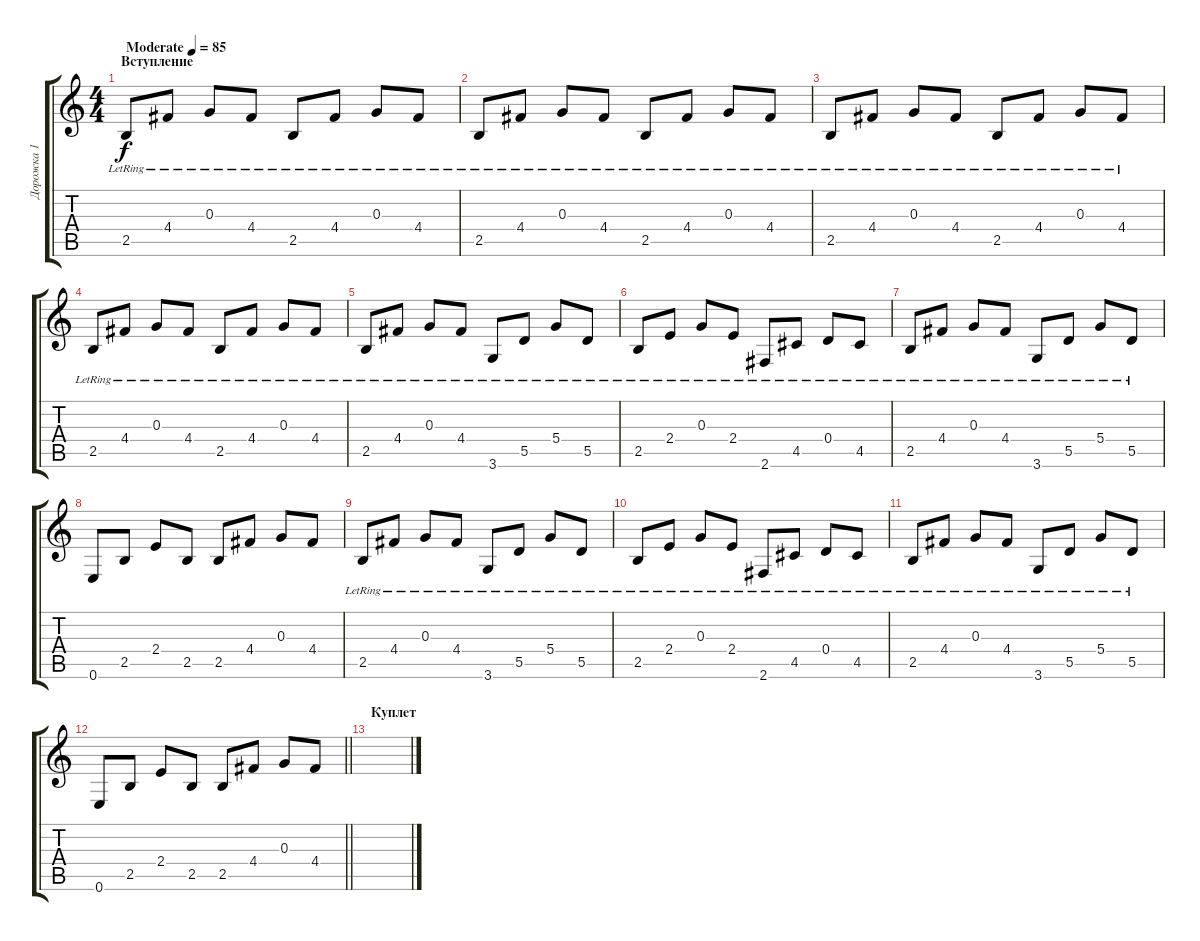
\track ("Дорожка 1" "Дорожка 1") {instrument distortionguitar}
\staff {score tabs}
\tuning (E4 B3 G3 D3 A2 E2) {hide}
\ts (4 4)
\section ("" "Вступление")
\tempo (85 "Moderate")
\clef g2
\ks c
2.5{lr}.8{dy f instrument acousticguitarsteel} 4.4{lr}.8 0.3{lr}.8 4.4{lr}.8 2.5{lr}.8 4.4{lr}.8 0.3{lr}.8 4.4{lr}.8 |
2.5{lr}.8 4.4{lr}.8 0.3{lr}.8 4.4{lr}.8 2.5{lr}.8 4.4{lr}.8 0.3{lr}.8 4.4{lr}.8 |
2.5{lr}.8 4.4{lr}.8 0.3{lr}.8 4.4{lr}.8 2.5{lr}.8 4.4{lr}.8 0.3{lr}.8 4.4{lr}.8 |
2.5{lr}.8 4.4{lr}.8 0.3{lr}.8 4.4{lr}.8 2.5{lr}.8 4.4{lr}.8 0.3{lr}.8 4.4{lr}.8 |
2.5{lr}.8 4.4{lr}.8 0.3{lr}.8 4.4{lr}.8 3.6{lr}.8 5.5{lr}.8 5.4{lr}.8 5.5{lr}.8 |
2.5{lr}.8 2.4{lr}.8 0.3{lr}.8 2.4{lr}.8 2.6{lr}.8 4.5{lr}.8 0.4{lr}.8 4.5{lr}.8 |
2.5{lr}.8 4.4{lr}.8 0.3{lr}.8 4.4{lr}.8 3.6{lr}.8 5.5{lr}.8 5.4{lr}.8 5.5{lr}.8 |
0.6.8 2.5.8 2.4.8 2.5.8 2.5.8 4.4.8 0.3.8 4.4.8 |
2.5{lr}.8 4.4{lr}.8 0.3{lr}.8 4.4{lr}.8 3.6{lr}.8 5.5{lr}.8 5.4{lr}.8 5.5{lr}.8 |
2.5{lr}.8 2.4{lr}.8 0.3{lr}.8 2.4{lr}.8 2.6{lr}.8 4.5{lr}.8 0.4{lr}.8 4.5{lr}.8 |
2.5{lr}.8 4.4{lr}.8 0.3{lr}.8 4.4{lr}.8 3.6{lr}.8 5.5{lr}.8 5.4{lr}.8 5.5{lr}.8 |
\barLineRight lightlight
0.6.8 2.5.8 2.4.8 2.5.8 2.5.8 4.4.8 0.3.8 4.4.8 |
\section ("" "Куплет")
